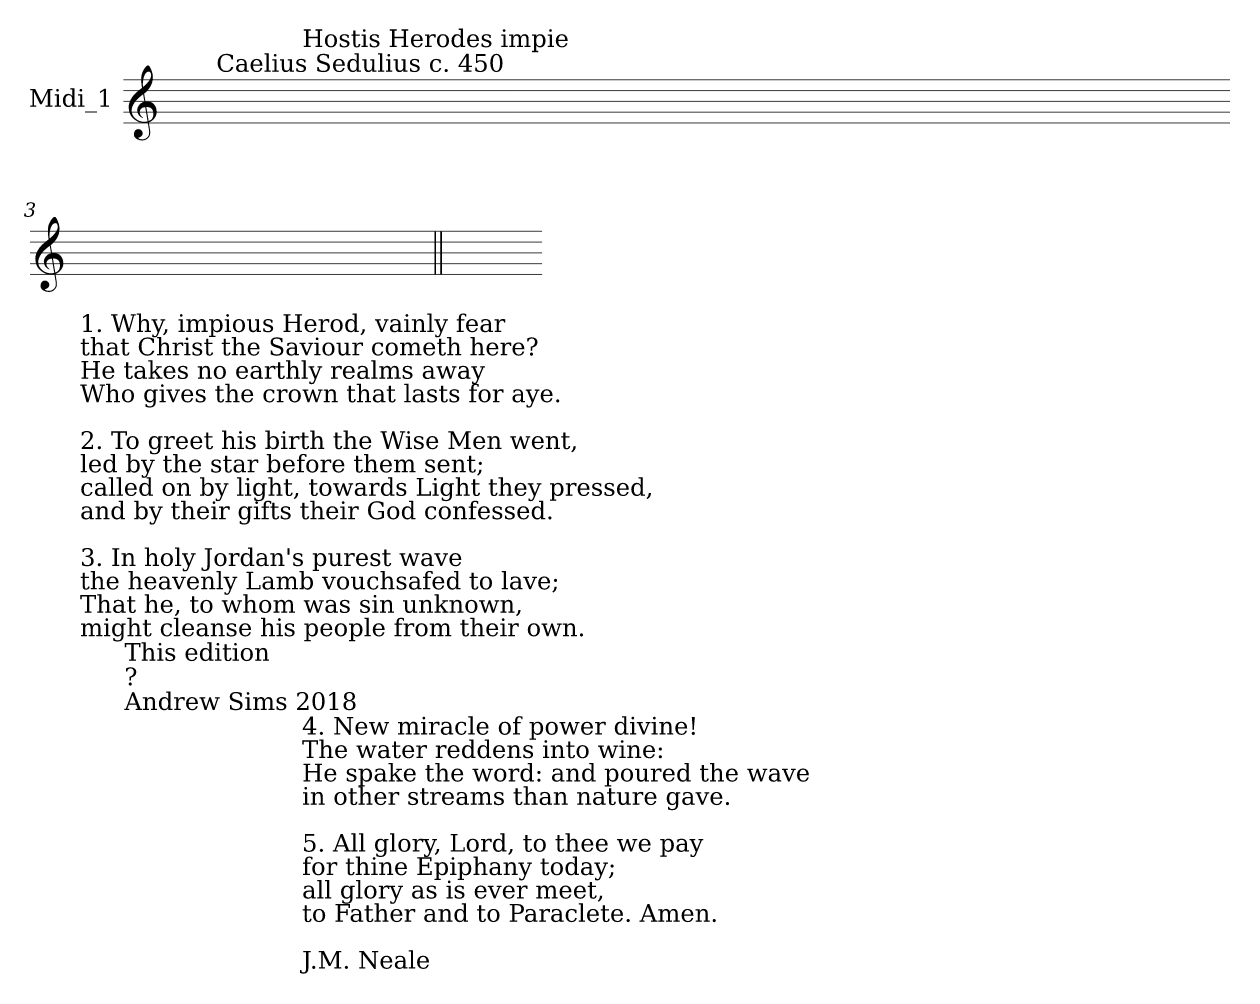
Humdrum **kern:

**kern	**text	**text	**text	**text	**text
*part1	*part1	*part1	*part1	*part1	*part1
*staff1	*staff1	*staff1	*staff1	*staff1	*staff1
*I"Midi_1	*	*	*	*	*
*clefG2	*	*	*	*	*
*k[]	*	*	*	*	*
*C:	*	*	*	*	*
=	=	=	=	=	=
!	!LO:LY:b	!LO:LY:b	!LO:LY:b	!LO:LY:b	!LO:LY:b
4Cyy	Ho-	-I-	-La-	-No-	-Glo-
!LO:TX:a:t=Caelius Sedulius c. 450	!	!	!	!	!
!	!LO:LY:b	!LO:LY:b	!LO:LY:b	!LO:LY:b	!LO:LY:b
4Dyy	-stis	bant	va-	-vum	ri-
!	!LO:LY:b	!LO:LY:b	!LO:LY:b	!LO:LY:b	!LO:LY:b
4Fyy	-He-	-ma-	-cra	ge-	-a
!LO:TX:a:t=Hostis Herodes impie	!	!	!	!	!
!	!LO:LY:b	!LO:LY:b	!LO:LY:b	!LO:LY:b	!LO:LY:b
4Ayy	ro-	-gi,	pu-	-nus	ti-
!	!LO:LY:b	!LO:LY:b	!LO:LY:b	!LO:LY:b	!LO:LY:b
4Fyy	-des	quam	ri	po-	-bi,
!	!LO:LY:b	!LO:LY:b	!LO:LY:b	!LO:LY:b	!LO:LY:b
4Eyy	im-	-vi-	-gur-	-ten-	-Do-
!	!LO:LY:b	!LO:LY:b	!LO:LY:b	!LO:LY:b	!LO:LY:b
4Fyy	-pi-	-de-	-gi-	-ti-	-mi-
!	!LO:LY:b	!LO:LY:b	!LO:LY:b	!LO:LY:b	!LO:LY:b
4Eyy	-e,	rant	tis	æ	ne,
!!LO:LB:g=z
=1-	=1-	=1-	=1-	=1-	=1-
!	!LO:LY:b	!LO:LY:b	!LO:LY:b	!LO:LY:b	!LO:LY:b
4Fyy	Chri-	-stel-	-cæ-	-a-	-Qui
!	!LO:LY:b	!LO:LY:b	!LO:LY:b	!LO:LY:b	!LO:LY:b
4Ayy	stum	lam	le-	-quæ	ap-
!	!LO:LY:b	!LO:LY:b	!LO:LY:b	!LO:LY:b	!LO:LY:b
4Byy	-ve-	-se-	-stis	ru-	-pa-
!	!LO:LY:b	!LO:LY:b	!LO:LY:b	!LO:LY:b	!LO:LY:b
4Byy	-ni-	-quen-	-A-	-be-	-rui-
!	!LO:LY:b	!LO:LY:b	!LO:LY:b	!LO:LY:b	!LO:LY:b
4Byy	-re	tes	gnus	scunt	sti
!	!LO:LY:b	!LO:LY:b	!LO:LY:b	!LO:LY:b	!LO:LY:b
4Ayy	quid	præ-	-at-	-hy-	-ho-
!	!LO:LY:b	!LO:LY:b	!LO:LY:b	!LO:LY:b	!LO:LY:b
4Fyy	-ti-	-vi-	-ti-	-dri-	-di-
!	!LO:LY:b	!LO:LY:b	!LO:LY:b	!LO:LY:b	!LO:LY:b
4Fyy	-mes?	am,	git,	ae,	e,
!!LO:LB:g=z
=2-	=2-	=2-	=2-	=2-	=2-
!	!LO:LY:b	!LO:LY:b	!LO:LY:b	!LO:LY:b	!LO:LY:b
4Fyy	Non	Lu-	-Pec-	-Vi-	-Cum
!	!LO:LY:b	!LO:LY:b	!LO:LY:b	!LO:LY:b	!LO:LY:b
4Gyy	e-	-men	ca-	-num-	-Pa-
!	!LO:LY:b	!LO:LY:b	!LO:LY:b	!LO:LY:b	!LO:LY:b
4Gyy	-ri-	-re-	-ta	que	tre et
!	!LO:LY:b	!LO:LY:b	!LO:LY:b	!LO:LY:b	!LO:LY:b
4Gyy	pit	qui-	-quæ	ius-	-Sanc-
!	!LO:LY:b	!LO:LY:b	!LO:LY:b	!LO:LY:b	!LO:LY:b
4Gyy	-mor-	-runt	non	sa	to
!	!LO:LY:b	!LO:LY:b	!LO:LY:b	!LO:LY:b	!LO:LY:b
4Gyy	ta-	-lu-	-de-	-fun-	-Spi-
!	!LO:LY:b	!LO:LY:b	!LO:LY:b	!LO:LY:b	!LO:LY:b
4Gyy	-li-	-mi-	-tu-	-de-	-ri-
!	!LO:LY:b	!LO:LY:b	!LO:LY:b	!LO:LY:b	!LO:LY:b
4Gyy	-a,	ne,	lit,	re,	tu
!!LO:LB:g=z
=3-	=3-	=3-	=3-	=3-	=3-
!LO:TX:b:t=1. Why, impious Herod, vainly fear\nthat Christ the Saviour cometh here?\nHe takes no earthly realms away\nWho gives the crown that lasts for aye.\n\n2. To greet his birth the Wise Men went,\nled by the star before them sent;\ncalled on by light, towards Light they pressed,\nand by their gifts their God confessed.\n\n3. In holy Jordan's purest wave\nthe heavenly Lamb vouchsafed to lave;\nThat he, to whom was sin unknown,\nmight cleanse his people from their own.	!	!	!	!	!
!	!LO:LY:b	!LO:LY:b	!LO:LY:b	!LO:LY:b	!LO:LY:b
4Fyy	qui	De-	-Nos	mu-	-in
!LO:TX:b:t=This edition	!	!	!	!	!
!LO:TX:b:t=?	!	!	!	!	!
!LO:TX:b:t=Andrew Sims 2018	!	!	!	!	!
!	!LO:LY:b	!LO:LY:b	!LO:LY:b	!LO:LY:b	!LO:LY:b
4Gyy	re-	-um	a-	-ta-	-sem-
!	!LO:LY:b	!LO:LY:b	!LO:LY:b	!LO:LY:b	!LO:LY:b
4Gyy	-gna	fa-	-blu-	-vit	pi-
!	!LO:LY:b	!LO:LY:b	!LO:LY:b	!LO:LY:b	!LO:LY:b
4Gyy	-dat	ten-	-en-	-un-	-ter-
!	!LO:LY:b	!LO:LY:b	!LO:LY:b	!LO:LY:b	!LO:LY:b
4Gyy	-cæ-	-tur	do	da o-	-na
!LO:TX:b:t=4. New miracle of power divine!\nThe water reddens into wine&colon;\nHe spake the word&colon; and poured the wave\nin other streams than nature gave.\n\n5. All glory, Lord, to thee we pay\nfor thine Epiphany today;\nall glory as is ever meet,\nto Father and to Paraclete. Amen.\n\nJ.M. Neale	!	!	!	!	!
!	!LO:LY:b	!LO:LY:b	!LO:LY:b	!LO:LY:b	!LO:LY:b
4Gyy	les-	-mu-	-su-	-ri-	-sae-
!	!LO:LY:b	!LO:LY:b	!LO:LY:b	!LO:LY:b	!LO:LY:b
4Gyy	-ti-	-ne-	-stu-	-gi-	-cu-
!	!LO:LY:b	!LO:LY:b	!LO:LY:b	!LO:LY:b	!LO:LY:b
4Gyy	-a.	re.	lit.	nem.	la.
=4||	=4||	=4||	=4||	=4||	=4||
!	!	!	!	!	!LO:LY:b
4Gyy	.	.	.	.	A-
!	!	!	!	!	!LO:LY:b
4Gyy	.	.	.	.	-men.
=-	=-	=-	=-	=-	=-
*-	*-	*-	*-	*-	*-
